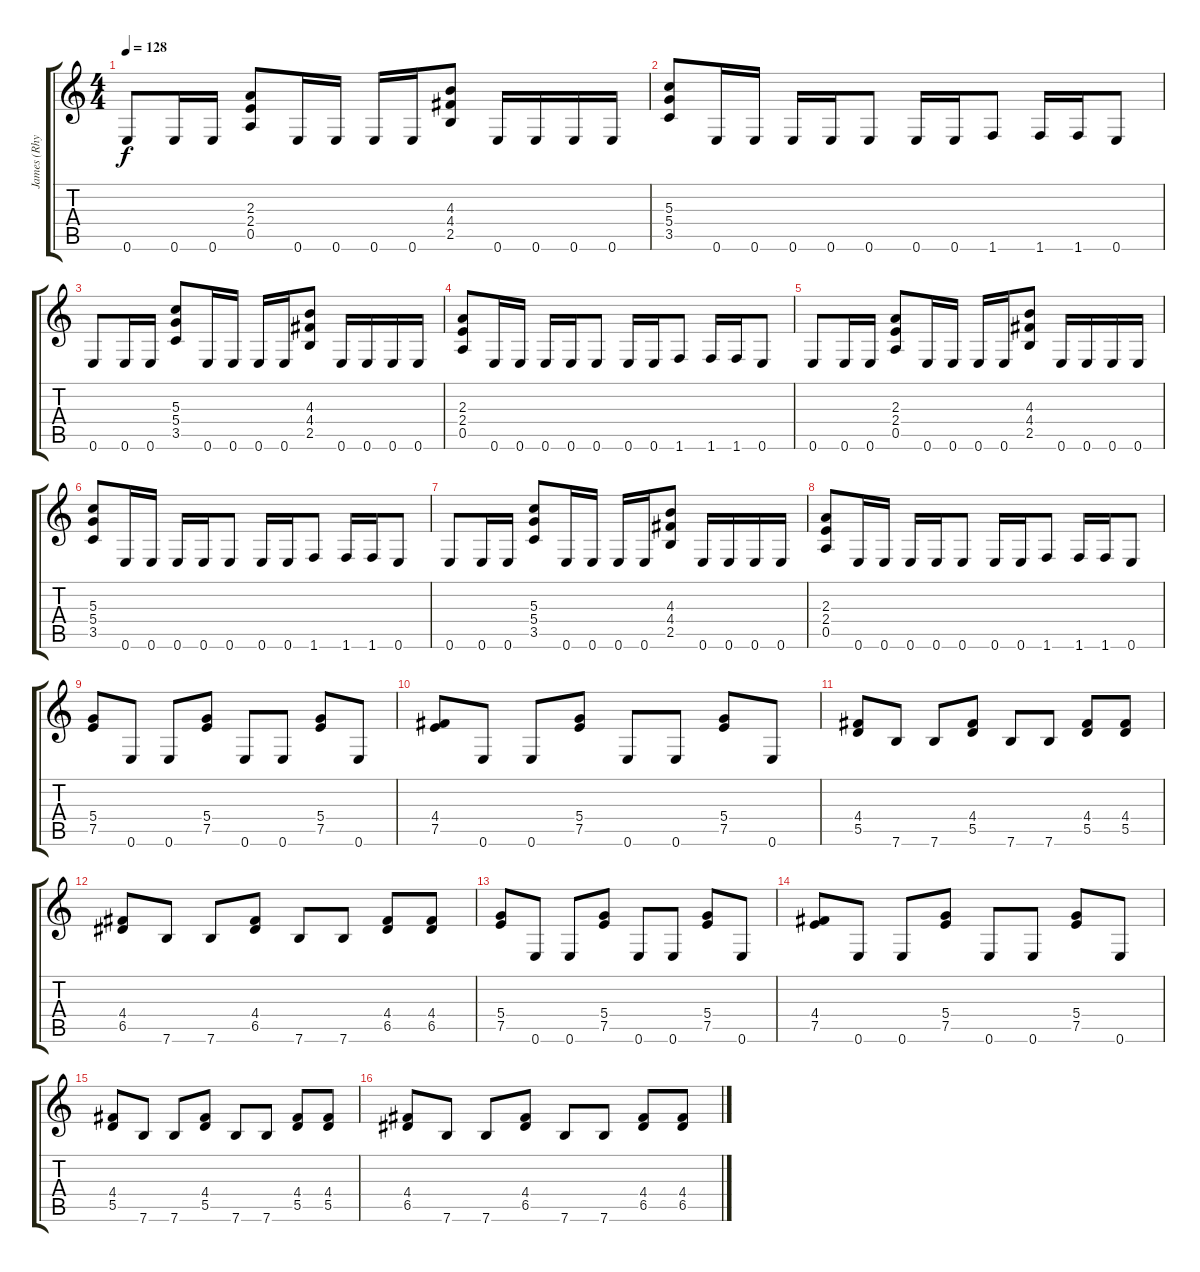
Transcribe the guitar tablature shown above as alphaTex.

\track ("James (Rhythm Guitar)" "James (Rhy") {instrument distortionguitar}
\staff {score tabs}
\tuning (E4 B3 G3 D3 A2 E2) {hide}
\ts (4 4)
\tempo 128
\clef g2
\ks c
0.6.8{dy f} 0.6.16 0.6.16 (2.3 2.4 0.5).8 0.6.16 0.6.16 0.6.16 0.6.16 (4.3 4.4 2.5).8 0.6.16 0.6.16 0.6.16 0.6.16 |
(5.3 5.4 3.5).8 0.6.16 0.6.16 0.6.16 0.6.16 0.6.8 0.6.16 0.6.16 1.6.8 1.6.16 1.6.16 0.6.8 |
0.6.8 0.6.16 0.6.16 (5.3 5.4 3.5).8 0.6.16 0.6.16 0.6.16 0.6.16 (4.3 4.4 2.5).8 0.6.16 0.6.16 0.6.16 0.6.16 |
(2.3 2.4 0.5).8 0.6.16 0.6.16 0.6.16 0.6.16 0.6.8 0.6.16 0.6.16 1.6.8 1.6.16 1.6.16 0.6.8 |
0.6.8 0.6.16 0.6.16 (2.3 2.4 0.5).8 0.6.16 0.6.16 0.6.16 0.6.16 (4.3 4.4 2.5).8 0.6.16 0.6.16 0.6.16 0.6.16 |
(5.3 5.4 3.5).8 0.6.16 0.6.16 0.6.16 0.6.16 0.6.8 0.6.16 0.6.16 1.6.8 1.6.16 1.6.16 0.6.8 |
0.6.8 0.6.16 0.6.16 (5.3 5.4 3.5).8 0.6.16 0.6.16 0.6.16 0.6.16 (4.3 4.4 2.5).8 0.6.16 0.6.16 0.6.16 0.6.16 |
(2.3 2.4 0.5).8 0.6.16 0.6.16 0.6.16 0.6.16 0.6.8 0.6.16 0.6.16 1.6.8 1.6.16 1.6.16 0.6.8 |
(5.4 7.5).8 0.6.8 0.6.8 (5.4 7.5).8 0.6.8 0.6.8 (5.4 7.5).8 0.6.8 |
(4.4 7.5).8 0.6.8 0.6.8 (5.4 7.5).8 0.6.8 0.6.8 (5.4 7.5).8 0.6.8 |
(4.4 5.5).8 7.6.8 7.6.8 (4.4 5.5).8 7.6.8 7.6.8 (4.4 5.5).8 (4.4 5.5).8 |
(4.4 6.5).8 7.6.8 7.6.8 (4.4 6.5).8 7.6.8 7.6.8 (4.4 6.5).8 (4.4 6.5).8 |
(5.4 7.5).8 0.6.8 0.6.8 (5.4 7.5).8 0.6.8 0.6.8 (5.4 7.5).8 0.6.8 |
(4.4 7.5).8 0.6.8 0.6.8 (5.4 7.5).8 0.6.8 0.6.8 (5.4 7.5).8 0.6.8 |
(4.4 5.5).8 7.6.8 7.6.8 (4.4 5.5).8 7.6.8 7.6.8 (4.4 5.5).8 (4.4 5.5).8 |
(4.4 6.5).8 7.6.8 7.6.8 (4.4 6.5).8 7.6.8 7.6.8 (4.4 6.5).8 (4.4 6.5).8
